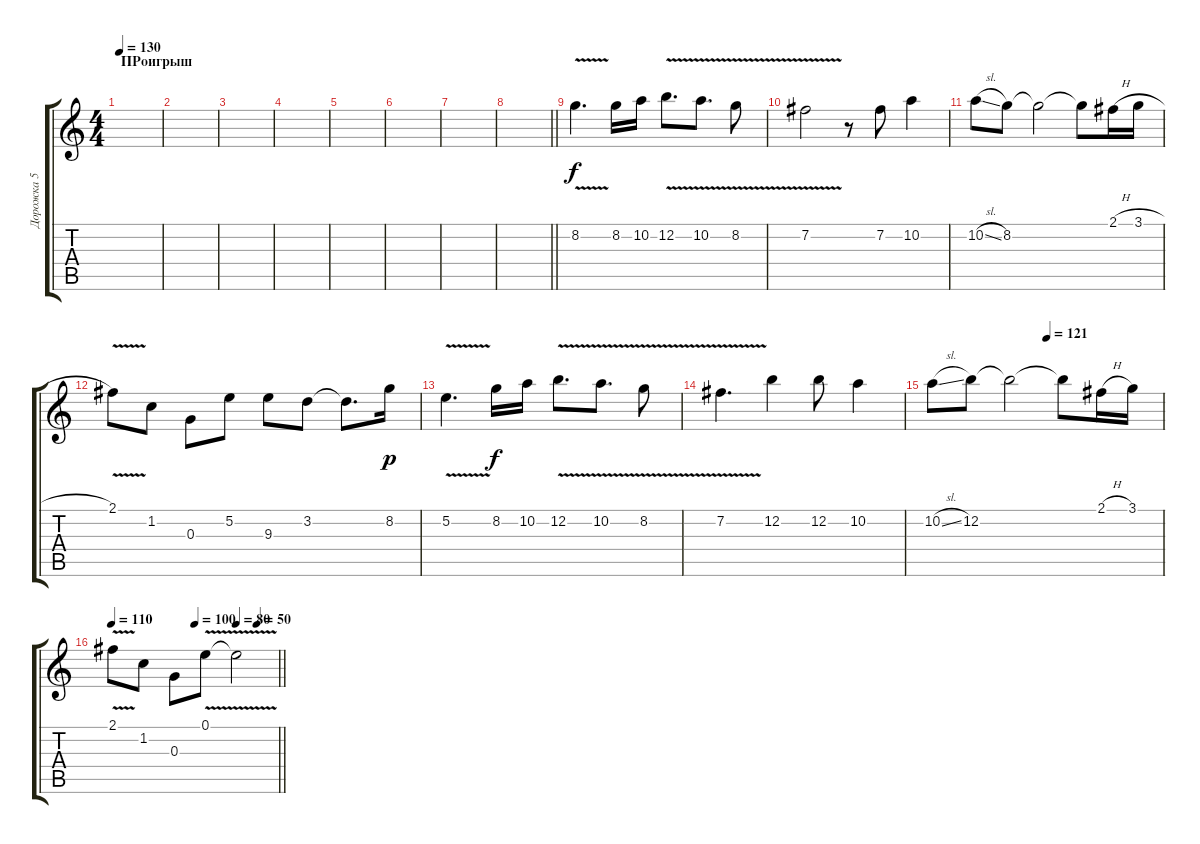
\track ("Дорожка 5" "Дорожка 5") {instrument acousticguitarsteel}
\staff {score tabs}
\tuning (E4 B3 G3 D3 A2 E2) {hide}
\ts (4 4)
\section ("" "ПРоигрыш")
\tempo 130
\clef g2
\ks c
|
|
|
|
|
|
|
\barLineRight lightlight
|
8.2{v}.4{d dy f} 8.2.16 10.2.16 12.2{v}.8{d} 10.2{v}.8{d} 8.2{v}.8 |
7.2{v}.2 r.8 7.2.8 10.2.4 |
10.2{sl}.8 8.2.8 8.2{t}.2 8.2{t}.8 2.1{h}.16 3.1{h}.16 |
2.1{v}.8 1.2.8 0.3.8 5.2.8 9.3.8 3.2.8 3.2{t}.8{d} 8.2.16{dy p} |
5.2{v}.4{d} 8.2.16{dy f} 10.2.16 12.2{v}.8{d} 10.2{v}.8{d} 8.2{v}.8 |
7.2{v}.4{d} 12.2.4 12.2.8 10.2.4 |
\tempo (121 0.5)
10.2{sl}.8 12.2.8 12.2{t}.2 12.2{t}.8 2.1{h}.16 3.1.16 |
\tempo 110
\tempo (100 0.5)
\tempo (80 0.75)
\tempo (50 0.875)
\barLineRight lightlight
2.1{v}.8 1.2.8 0.3.8 0.1{v}.8 0.1{t}.2
